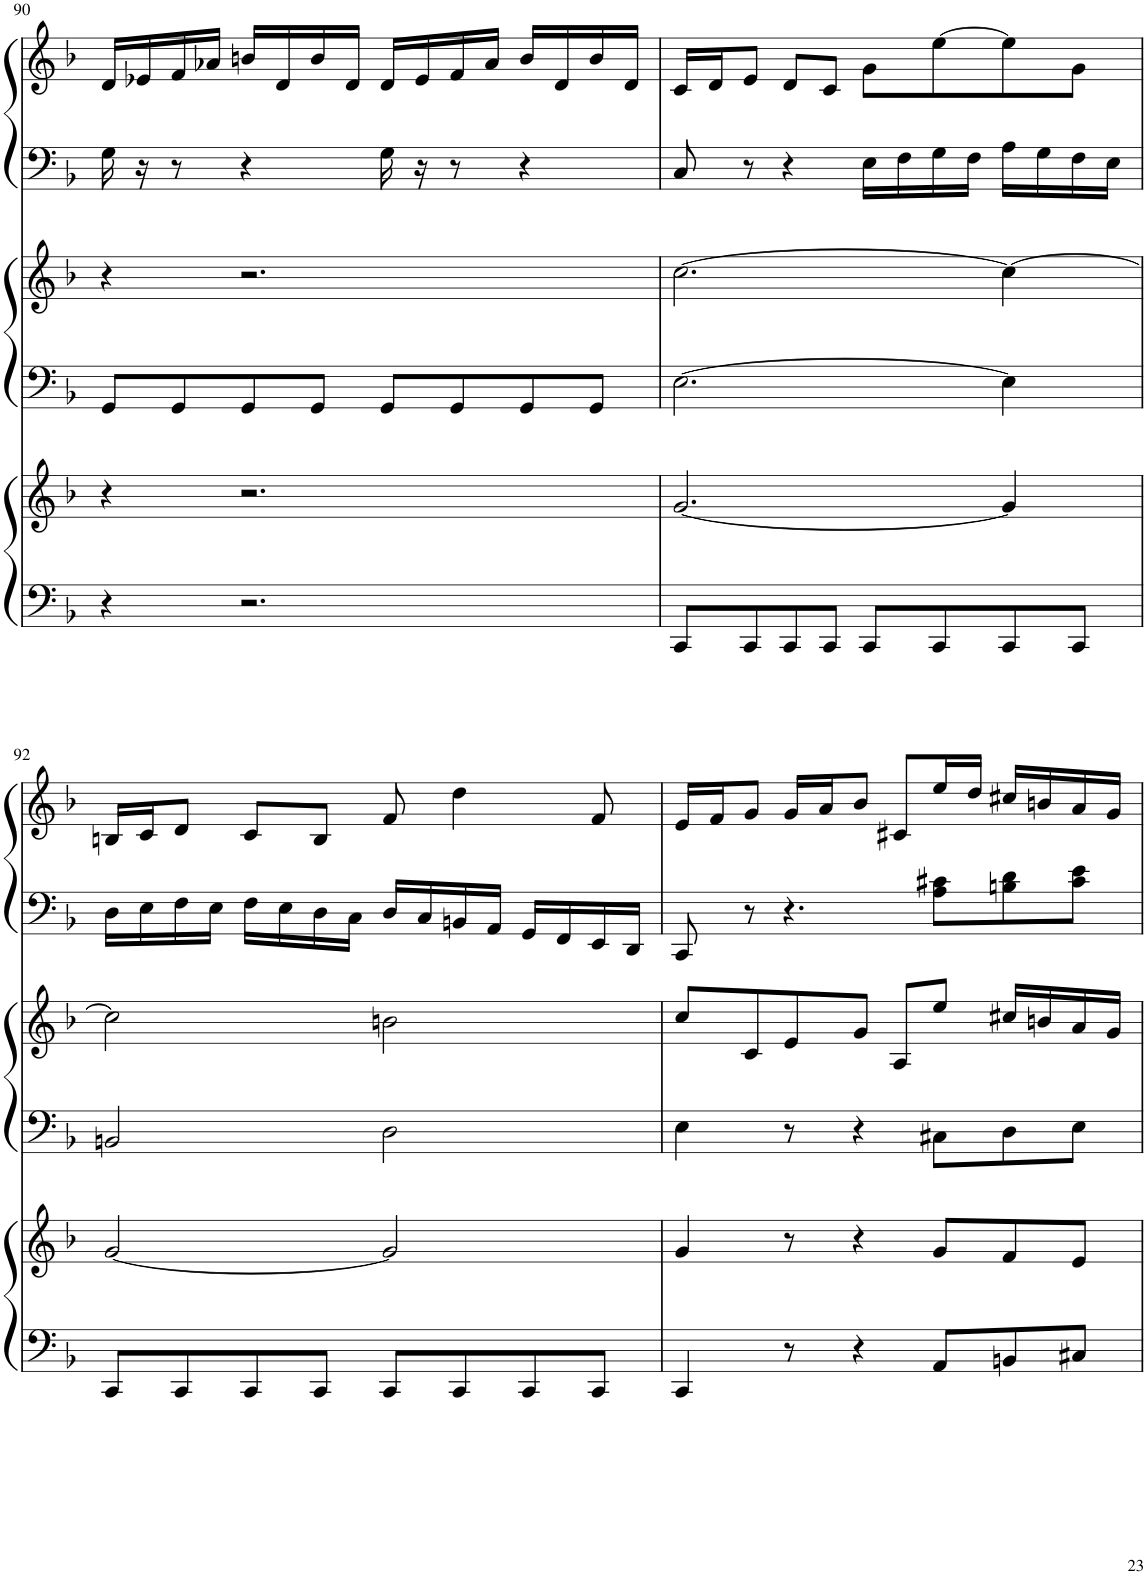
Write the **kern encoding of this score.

**kern	**kern	**kern	**kern	**kern	**kern
*part3	*part3	*part2	*part2	*part1	*part1
*staff6	*staff5	*staff4	*staff3	*staff2	*staff1
*I"Harp	*	*I"Harp	*	*I"Harp	*
*I'Hp	*	*I'Hp	*	*I'Hp	*
!!LO:PB:g=z
*clefF4	*clefG2	*clefF4	*clefG2	*clefF4	*clefG2
*k[b-]	*k[b-]	*k[b-]	*k[b-]	*k[b-]	*k[b-]
*M4/4	*M4/4	*M4/4	*M4/4	*M4/4	*M4/4
=90	=90	=90	=90	=90	=90
4r	4r	8GG/L	4r	16G\	16d/LL
.	.	.	.	16r	16e-X/
.	.	8GG/	.	8r	16f/
.	.	.	.	.	16a-X/JJ
2.r	2.r	8GG/	2.r	4r	16bn/LL
.	.	.	.	.	16d/
.	.	8GG/J	.	.	16b/
.	.	.	.	.	16d/JJ
.	.	8GG/L	.	16G\	16d/LL
.	.	.	.	16r	16e-/
.	.	8GG/	.	8r	16f/
.	.	.	.	.	16a-/JJ
.	.	8GG/	.	4r	16b/LL
.	.	.	.	.	16d/
.	.	8GG/J	.	.	16b/
.	.	.	.	.	16d/JJ
=91	=91	=91	=91	=91	=91
8CC/L	[2.g/	[2.E\	[2.cc\	8C/	16c/LL
.	.	.	.	.	16d/J
8CC/	.	.	.	8r	8e/J
8CC/	.	.	.	4r	8d/L
8CC/J	.	.	.	.	8c/J
8CC/L	.	.	.	16E\LL	8g\L
.	.	.	.	16F\	.
8CC/	.	.	.	16G\	[8ee\
.	.	.	.	16F\JJ	.
8CC/	4g/]	4E\]	4cc\_	16A\LL	8ee\]
.	.	.	.	16G\	.
8CC/J	.	.	.	16F\	8g\J
.	.	.	.	16E\JJ	.
!!LO:LB:g=z
=92	=92	=92	=92	=92	=92
8CC/L	[2g/	2BBn/	2cc\]	16D\LL	16Bn/LL
.	.	.	.	16E\	16c/J
8CC/	.	.	.	16F\	8d/J
.	.	.	.	16E\JJ	.
8CC/	.	.	.	16F\LL	8c/L
.	.	.	.	16E\	.
8CC/J	.	.	.	16D\	8B/J
.	.	.	.	16C\JJ	.
8CC/L	2g/]	2D\	2bn\	16D/LL	8f/
.	.	.	.	16C/	.
8CC/	.	.	.	16BBn/	4dd\
.	.	.	.	16AA/JJ	.
8CC/	.	.	.	16GG/LL	.
.	.	.	.	16FF/	.
8CC/J	.	.	.	16EE/	8f/
.	.	.	.	16DD/JJ	.
=93	=93	=93	=93	=93	=93
4CC/	4g/	4E\	8cc/L	8CC/	16e/LL
.	.	.	.	.	16f/J
.	.	.	8c/	8r	8g/J
8r	8r	8r	8e/	4.r	16g/LL
.	.	.	.	.	16a/J
4r	4r	4r	8g/J	.	8b-/J
.	.	.	8A/L	.	8c#X/L
8AA/L	8g/L	8C#X\L	8ee/J	8A\ 8c#X\L	16ee/L
.	.	.	.	.	16dd/JJ
8BBn/	8f/	8D\	16cc#X/LL	8Bn\ 8d\	16cc#X/LL
.	.	.	16bn/	.	16bn/
8C#X/J	8e/J	8E\J	16a/	8c#\ 8e\J	16a/
.	.	.	16g/JJ	.	16g/JJ
=	=	=	=	=	=
*-	*-	*-	*-	*-	*-
